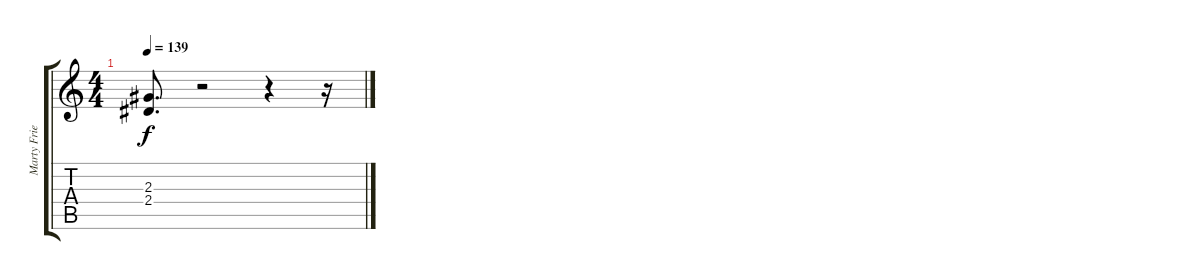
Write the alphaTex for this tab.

\track ("Marty Friedman" "Marty Frie") {instrument distortionguitar}
\staff {score tabs}
\tuning (Eb4 Bb3 Gb3 Db3 Ab2 Eb2) {hide}
\ts (4 4)
\tempo 139
\clef g2
\ks c
(2.3 2.4).8{d dy f} r.2 r.4 r.16
